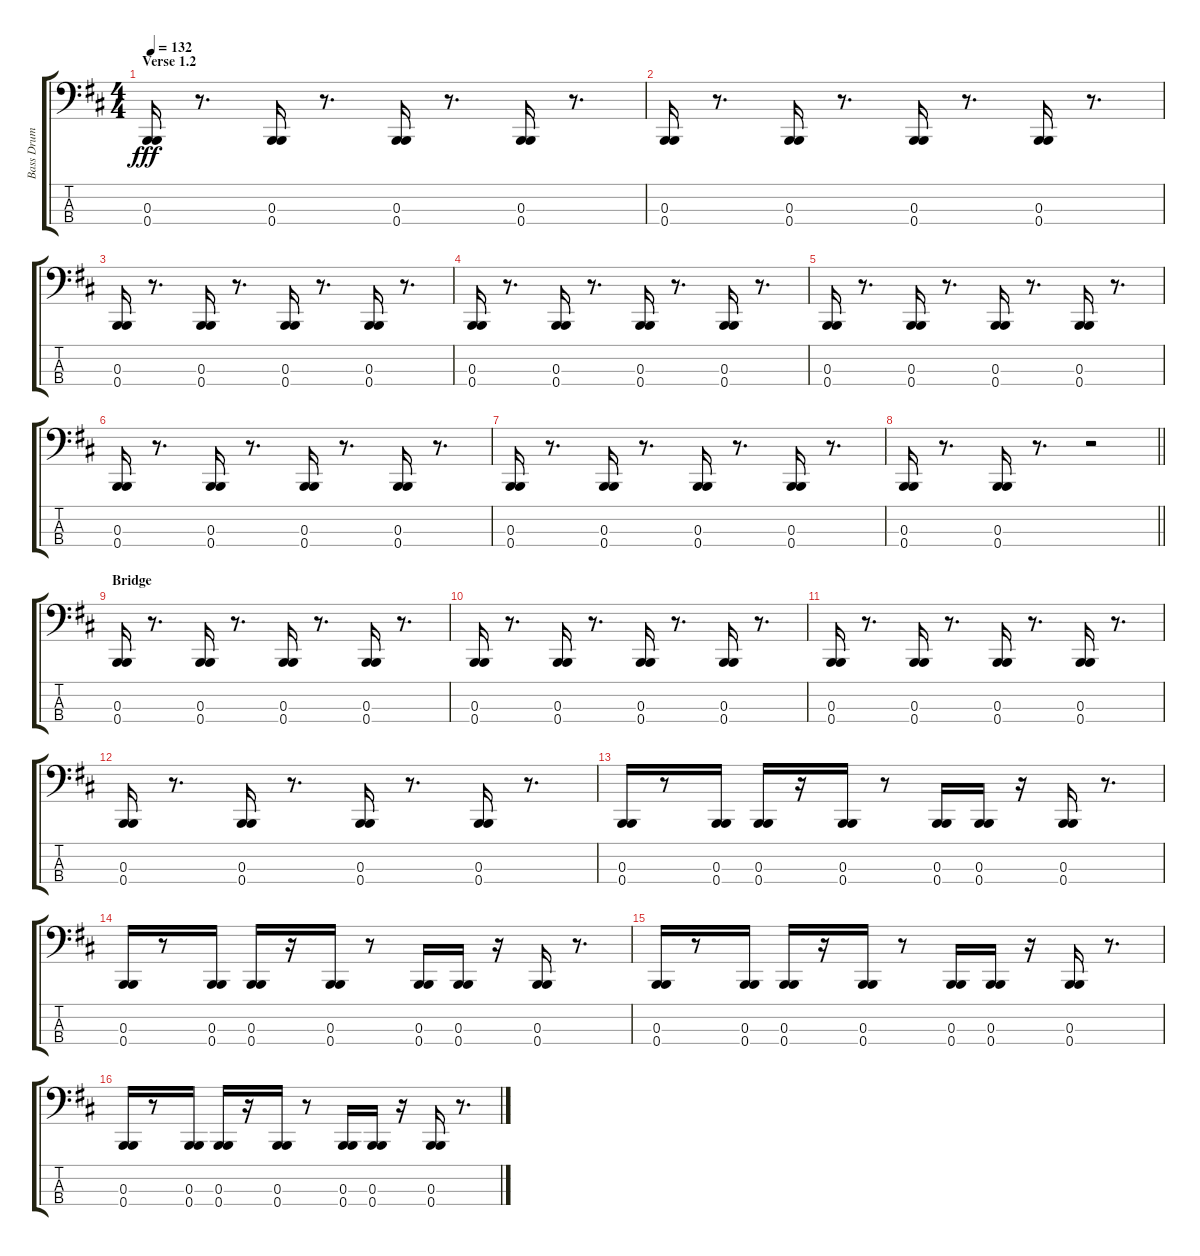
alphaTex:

\track ("Bass Drum Effect" "Bass Drum ") {instrument synthbass2}
\staff {score tabs}
\tuning (G2 D2 B0 B0) {hide}
\ts (4 4)
\section ("" "Verse 1.2")
\tempo 132
\clef f4
\ks d
(0.3 0.4).16{dy fff} r.8{d} (0.3 0.4).16 r.8{d} (0.3 0.4).16 r.8{d} (0.3 0.4).16 r.8{d} |
(0.3 0.4).16 r.8{d} (0.3 0.4).16 r.8{d} (0.3 0.4).16 r.8{d} (0.3 0.4).16 r.8{d} |
(0.3 0.4).16 r.8{d} (0.3 0.4).16 r.8{d} (0.3 0.4).16 r.8{d} (0.3 0.4).16 r.8{d} |
(0.3 0.4).16 r.8{d} (0.3 0.4).16 r.8{d} (0.3 0.4).16 r.8{d} (0.3 0.4).16 r.8{d} |
(0.3 0.4).16 r.8{d} (0.3 0.4).16 r.8{d} (0.3 0.4).16 r.8{d} (0.3 0.4).16 r.8{d} |
(0.3 0.4).16 r.8{d} (0.3 0.4).16 r.8{d} (0.3 0.4).16 r.8{d} (0.3 0.4).16 r.8{d} |
(0.3 0.4).16 r.8{d} (0.3 0.4).16 r.8{d} (0.3 0.4).16 r.8{d} (0.3 0.4).16 r.8{d} |
\barLineRight lightlight
(0.3 0.4).16 r.8{d} (0.3 0.4).16 r.8{d} r.2 |
\section ("" "Bridge")
(0.3 0.4).16 r.8{d} (0.3 0.4).16 r.8{d} (0.3 0.4).16 r.8{d} (0.3 0.4).16 r.8{d} |
(0.3 0.4).16 r.8{d} (0.3 0.4).16 r.8{d} (0.3 0.4).16 r.8{d} (0.3 0.4).16 r.8{d} |
(0.3 0.4).16 r.8{d} (0.3 0.4).16 r.8{d} (0.3 0.4).16 r.8{d} (0.3 0.4).16 r.8{d} |
(0.3 0.4).16 r.8{d} (0.3 0.4).16 r.8{d} (0.3 0.4).16 r.8{d} (0.3 0.4).16 r.8{d} |
(0.3 0.4).16 r.8 (0.3 0.4).16 (0.3 0.4).16 r.16 (0.3 0.4).16 r.8 (0.3 0.4).16 (0.3 0.4).16 r.16 (0.3 0.4).16 r.8{d} |
(0.3 0.4).16 r.8 (0.3 0.4).16 (0.3 0.4).16 r.16 (0.3 0.4).16 r.8 (0.3 0.4).16 (0.3 0.4).16 r.16 (0.3 0.4).16 r.8{d} |
(0.3 0.4).16 r.8 (0.3 0.4).16 (0.3 0.4).16 r.16 (0.3 0.4).16 r.8 (0.3 0.4).16 (0.3 0.4).16 r.16 (0.3 0.4).16 r.8{d} |
(0.3 0.4).16 r.8 (0.3 0.4).16 (0.3 0.4).16 r.16 (0.3 0.4).16 r.8 (0.3 0.4).16 (0.3 0.4).16 r.16 (0.3 0.4).16 r.8{d}
